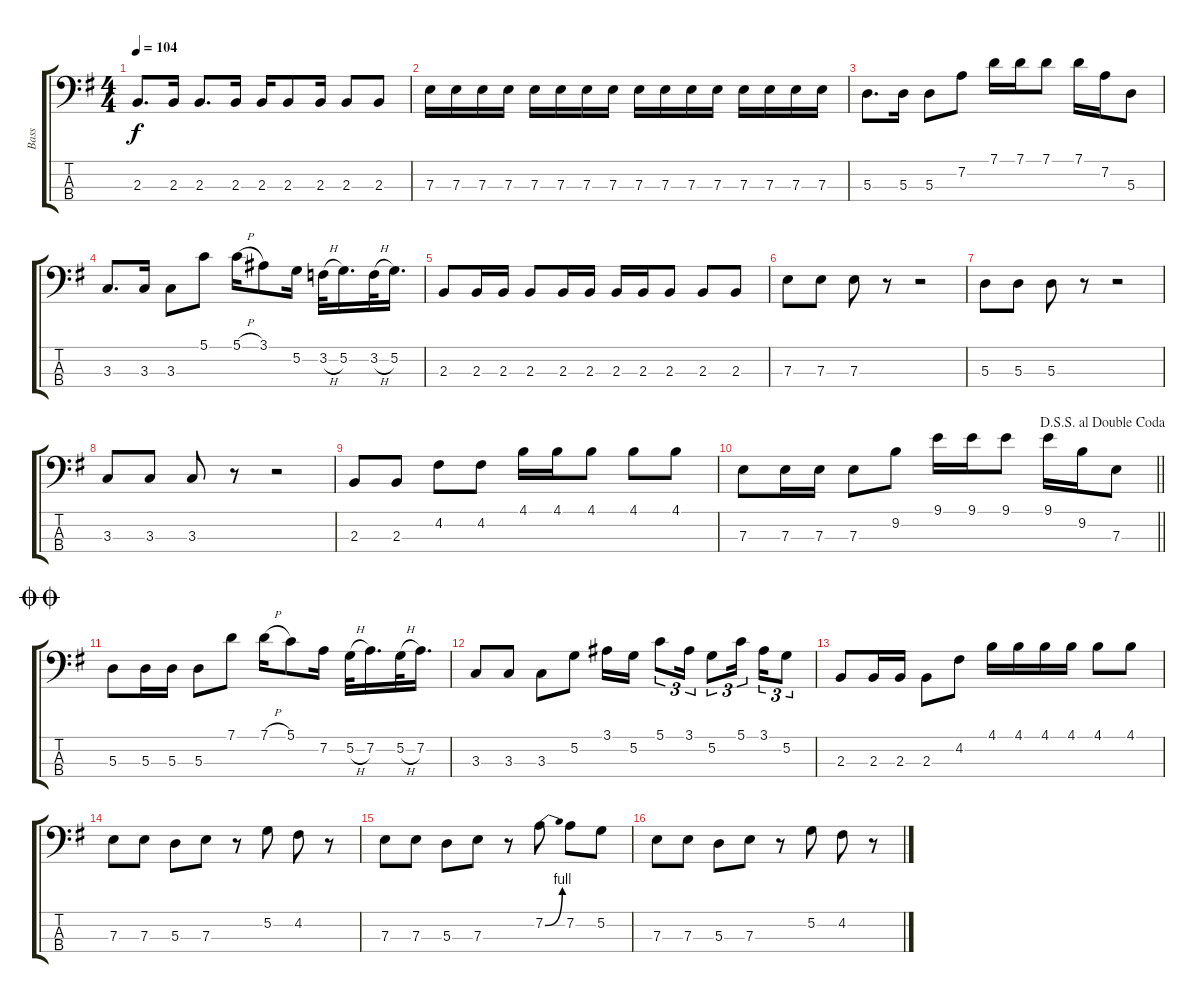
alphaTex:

\track ("Bass" "Bass") {instrument electricbassfinger}
\staff {score tabs}
\tuning (G2 D2 A1 E1) {hide}
\ts (4 4)
\tempo 104
\clef f4
\ks g
2.3.8{d dy f} 2.3.16 2.3.8{d} 2.3.16 2.3.16 2.3.8 2.3.16 2.3.8 2.3.8 |
7.3.16 7.3.16 7.3.16 7.3.16 7.3.16 7.3.16 7.3.16 7.3.16 7.3.16 7.3.16 7.3.16 7.3.16 7.3.16 7.3.16 7.3.16 7.3.16 |
5.3.8{d} 5.3.16 5.3.8 7.2.8 7.1.16 7.1.16 7.1.8 7.1.16 7.2.16 5.3.8 |
3.3.8{d} 3.3.16 3.3.8 5.1.8 5.1{h}.16 3.1.8 5.2.16 3.2{h}.32 5.2.16{d} 3.2{h}.32 5.2.16{d} |
2.3.8 2.3.16 2.3.16 2.3.8 2.3.16 2.3.16 2.3.16 2.3.16 2.3.8 2.3.8 2.3.8 |
7.3.8 7.3.8 7.3.8 r.8 r.2 |
5.3.8 5.3.8 5.3.8 r.8 r.2 |
3.3.8 3.3.8 3.3.8 r.8 r.2 |
2.3.8 2.3.8 4.2.8 4.2.8 4.1.16 4.1.16 4.1.8 4.1.8 4.1.8 |
\jump dalsegnosegnoaldoublecoda
\barLineRight lightlight
7.3.8 7.3.16 7.3.16 7.3.8 9.2.8 9.1.16 9.1.16 9.1.8 9.1.16 9.2.16 7.3.8 |
\jump doublecoda
5.3.8 5.3.16 5.3.16 5.3.8 7.1.8 7.1{h}.16 5.1.8 7.2.16 5.2{h}.32 7.2.16{d} 5.2{h}.32 7.2.16{d} |
3.3.8 3.3.8 3.3.8 5.2.8 3.1.16 5.2.16 5.1.8{tu (3 2)} 3.1.16{tu (3 2)} 5.2.8{tu (3 2)} 5.1.16{tu (3 2) beam splitsecondary} 3.1.16{tu (3 2)} 5.2.8{tu (3 2)} |
2.3.8 2.3.16 2.3.16 2.3.8 4.2.8 4.1.16 4.1.16 4.1.16 4.1.16 4.1.8 4.1.8 |
7.3.8 7.3.8 5.3.8 7.3.8 r.8 5.2.8 4.2.8 r.8 |
7.3.8 7.3.8 5.3.8 7.3.8 r.8 7.2{be (bend 0 0 60 4)}.8 7.2.8 5.2.8 |
7.3.8 7.3.8 5.3.8 7.3.8 r.8 5.2.8 4.2.8 r.8
